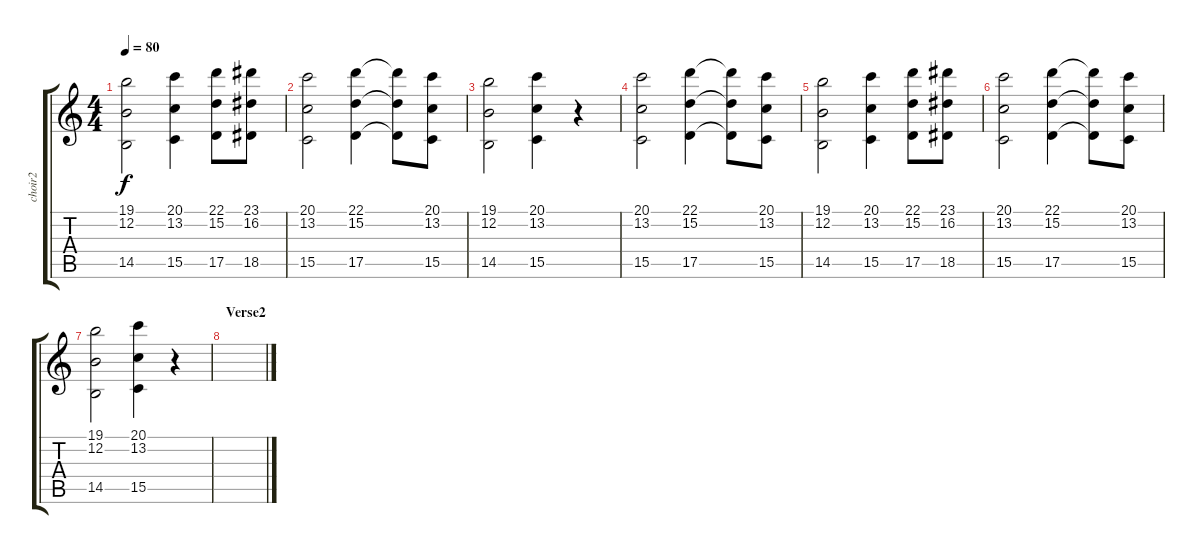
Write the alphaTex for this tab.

\track ("choir2" "choir2") {instrument choiraahs}
\staff {score tabs}
\tuning (E4 B3 G3 D3 A2 E2) {hide}
\ts (4 4)
\tempo 80
\clef g2
\ks c
(19.1 12.2 14.5).2{dy f} (20.1 13.2 15.5).4 (22.1 15.2 17.5).8 (23.1 16.2 18.5).8 |
(20.1 13.2 15.5).2 (22.1 15.2 17.5).4 (22.1{t} 15.2{t} 17.5{t}).8 (20.1 13.2 15.5).8 |
(19.1 12.2 14.5).2 (20.1 13.2 15.5).4 r.4 |
(20.1 13.2 15.5).2 (22.1 15.2 17.5).4 (22.1{t} 15.2{t} 17.5{t}).8 (20.1 13.2 15.5).8 |
(19.1 12.2 14.5).2 (20.1 13.2 15.5).4 (22.1 15.2 17.5).8 (23.1 16.2 18.5).8 |
(20.1 13.2 15.5).2 (22.1 15.2 17.5).4 (22.1{t} 15.2{t} 17.5{t}).8 (20.1 13.2 15.5).8 |
(19.1 12.2 14.5).2 (20.1 13.2 15.5).4 r.4 |
\section ("" "Verse2")
